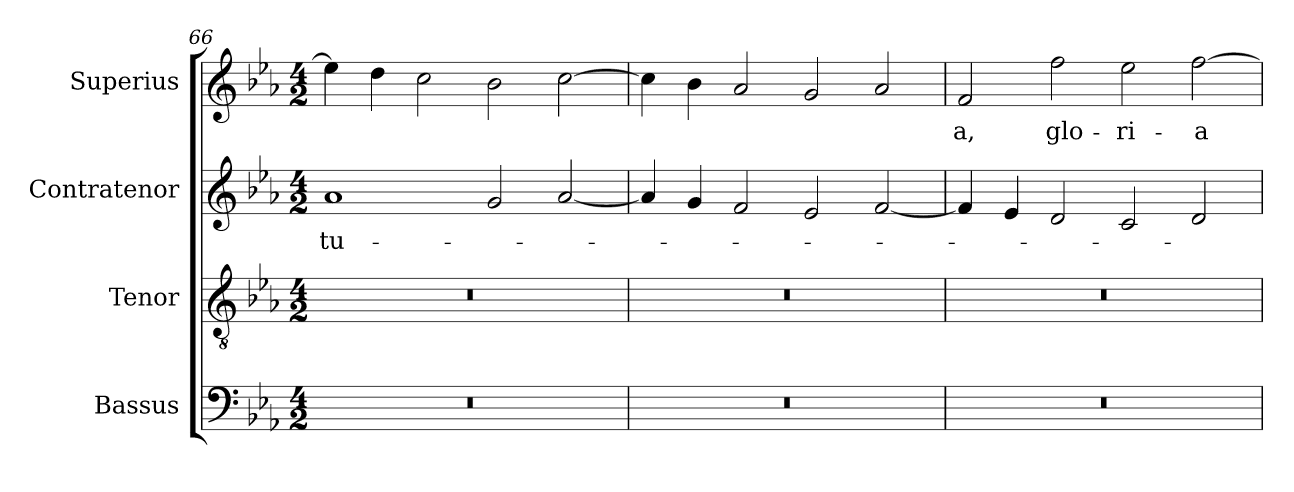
**kern	**kern	**kern	**text	**kern	**text
*part4	*part3	*part2	*part2	*part1	*part1
*staff4	*staff3	*staff2	*staff2	*staff1	*staff1
*I"Bassus	*I"Tenor	*I"Contratenor	*	*I"Superius	*
*I'B.	*I'T.	*	*	*	*
*clefF4	*clefGv2	*clefG2	*	*clefG2	*
*	*ITrd7c12	*ITrd7c12	*	*	*
*k[b-e-a-]	*k[b-e-a-]	*k[b-e-a-]	*	*k[b-e-a-]	*
*E-:	*E-:	*E-:	*	*E-:	*
*M4/2	*M4/2	*M4/2	*	*M4/2	*
=66	=66	=66	=66	=66	=66
!LO:N:vis=1	!LO:N:vis=1	!	!	!	!
!	!	!	!LO:LY:b:color=#000000	!	!
0r	0r	1A-i	tu-	4ee-i\]	.
.	.	.	.	4ddi\	.
.	.	.	.	2cci\	.
.	.	2Gi/	.	2b-i\	.
.	.	[<2A-i/	.	[>2cci\	.
=67	=67	=67	=67	=67	=67
!LO:N:vis=1	!LO:N:vis=1	!	!	!	!
0r	0r	4A-i/]	.	4cci\]	.
.	.	4Gi/	.	4b-i\	.
.	.	2Fi/	.	2a-i/	.
.	.	2E-i/	.	2gi/	.
.	.	[<2Fi/	.	2a-i/	.
!!LO:LB:g=z
=68	=68	=68	=68	=68	=68
!LO:N:vis=1	!LO:N:vis=1	!	!	!	!
!	!	!	!	!	!LO:LY:b:color=#000000
0r	0r	4Fi/]	.	2fi/	-a,
.	.	4E-i/	.	.	.
!	!	!	!	!	!LO:LY:b:color=#000000
.	.	2Di/	.	2ffi\	glo-
!	!	!	!	!	!LO:LY:b:color=#000000
.	.	2Ci/	.	2ee-i\	-ri-
!	!	!	!	!	!LO:LY:b:color=#000000
.	.	2Di/	.	[>2ffi\	-a
=	=	=	=	=	=
*-	*-	*-	*-	*-	*-
